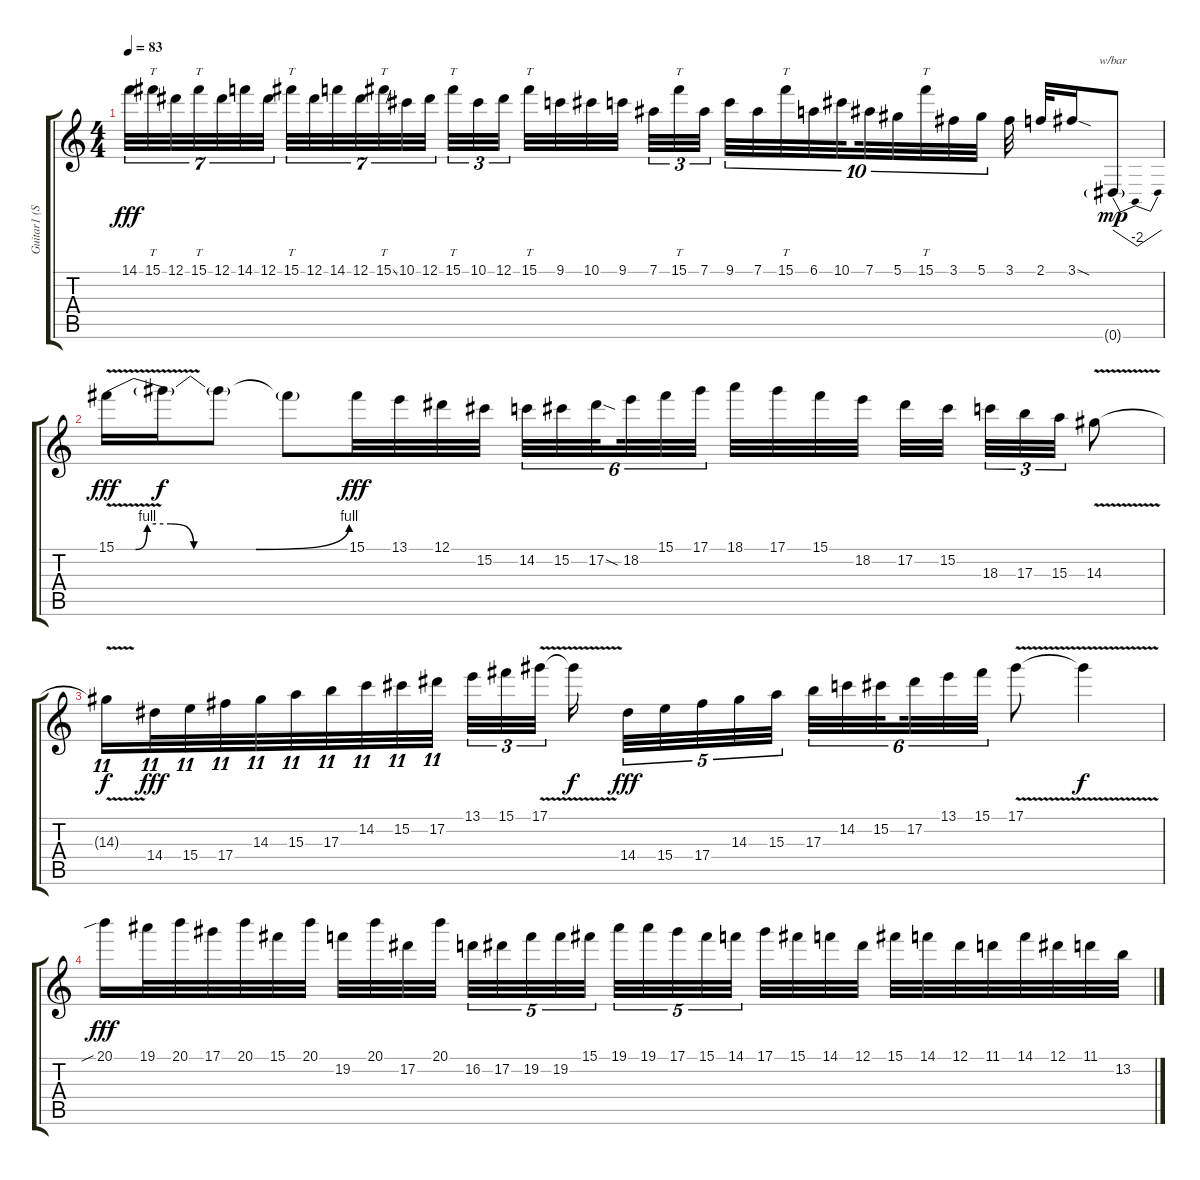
\track ("Guitar1 (Solo)" "Guitar1 (S") {instrument overdrivenguitar}
\staff {score tabs}
\tuning (Eb4 Bb3 Gb3 Db3 Ab2 Eb2) {hide}
\ts (4 4)
\tempo 83
\clef g2
\ks c
14.1.32{tu (7 4) dy fff} 15.1.32{tt tu (7 4)} 12.1.32{tu (7 4)} 15.1.32{tt tu (7 4)} 12.1.32{tu (7 4)} 14.1.32{tu (7 4)} 12.1.32{tu (7 4) beam splitsecondary} 15.1.32{tt tu (7 4)} 12.1.32{tu (7 4)} 14.1.32{tu (7 4)} 12.1.32{tu (7 4)} 15.1{ss}.32{tt tu (7 4)} 10.1.32{tu (7 4)} 12.1.32{tu (7 4)} 15.1.32{tt tu (3 2)} 10.1.32{tu (3 2)} 12.1.32{tu (3 2) beam splitsecondary} 15.1.32{tt} 9.1.32 10.1.32 9.1.32{beam splitsecondary} 7.1.32{tu (3 2)} 15.1.32{tt tu (3 2)} 7.1.32{tu (3 2)} 9.1.32{tu (10 8)} 7.1.32{tu (10 8)} 15.1.32{tt tu (10 8)} 6.1.32{tu (10 8)} 10.1.32{tu (10 8) beam splitsecondary} 7.1.32{tu (10 8)} 5.1.32{tu (10 8)} 15.1.32{tt tu (10 8)} 3.1.32{tu (10 8)} 5.1.32{tu (10 8)} 3.1.32 2.1.32 3.1{sod}.16 0.6{g}.8{tbe (dip default 0 0 15 -8 60 0) dy mp} |
15.1{be (custom 0 0 5 0 8 4 14 4 20 0 36 0 60 4) v}.16{dy fff} 15.1{t}.16{dy f} 15.1{t}.8 15.1{t}.8 15.1.32{dy fff} 13.1.32 12.1.32 15.2.32 14.2.32{tu (6 4)} 15.2.32{tu (6 4)} 17.2{sod}.32{tu (6 4) beam splitsecondary} 18.2.32{tu (6 4)} 15.1.32{tu (6 4)} 17.1.32{tu (6 4) beam splitsecondary} 18.1.32 17.1.32 15.1.32 18.2.32 17.2.32 15.2.32{beam splitsecondary} 18.3.32{tu (3 2)} 17.3.32{tu (3 2)} 15.3.32{tu (3 2)} 14.3{v}.8 |
14.3{t}.16{tu (11 8) dy f} 14.4.32{tu (11 8) dy fff} 15.4.32{tu (11 8)} 17.4.32{tu (11 8)} 14.3.32{tu (11 8)} 15.3.32{tu (11 8)} 17.3.32{tu (11 8)} 14.2.32{tu (11 8)} 15.2.32{tu (11 8)} 17.2.32{tu (11 8)} 13.1.32{tu (3 2)} 15.1.32{tu (3 2)} 17.1{v}.32{tu (3 2) beam splitsecondary} 17.1{t}.16{dy f beam splitsecondary} 14.4.32{tu (5 4) dy fff} 15.4.32{tu (5 4)} 17.4.32{tu (5 4)} 14.3.32{tu (5 4)} 15.3.32{tu (5 4)} 17.3.32{tu (6 4)} 14.2.32{tu (6 4)} 15.2.32{tu (6 4) beam splitsecondary} 17.2.32{tu (6 4)} 13.1.32{tu (6 4)} 15.1.32{tu (6 4)} 17.1{v}.8 17.1{t}.4{dy f} |
20.1{sib}.16{dy fff} 19.1.32 20.1.32 17.1.32 20.1.32 15.1.32 20.1.32 19.2.32 20.1.32 17.2.32 20.1.32{beam splitsecondary} 16.2.32{tu (5 4)} 17.2.32{tu (5 4)} 19.2.32{tu (5 4)} 19.2.32{tu (5 4)} 15.1.32{tu (5 4)} 19.1.32{tu (5 4)} 19.1.32{tu (5 4)} 17.1.32{tu (5 4)} 15.1.32{tu (5 4)} 14.1.32{tu (5 4) beam splitsecondary} 17.1.32 15.1.32 14.1.32 12.1.32 15.1.32 14.1.32 12.1.32 11.1.32 14.1.32 12.1.32 11.1.32 13.2.32
